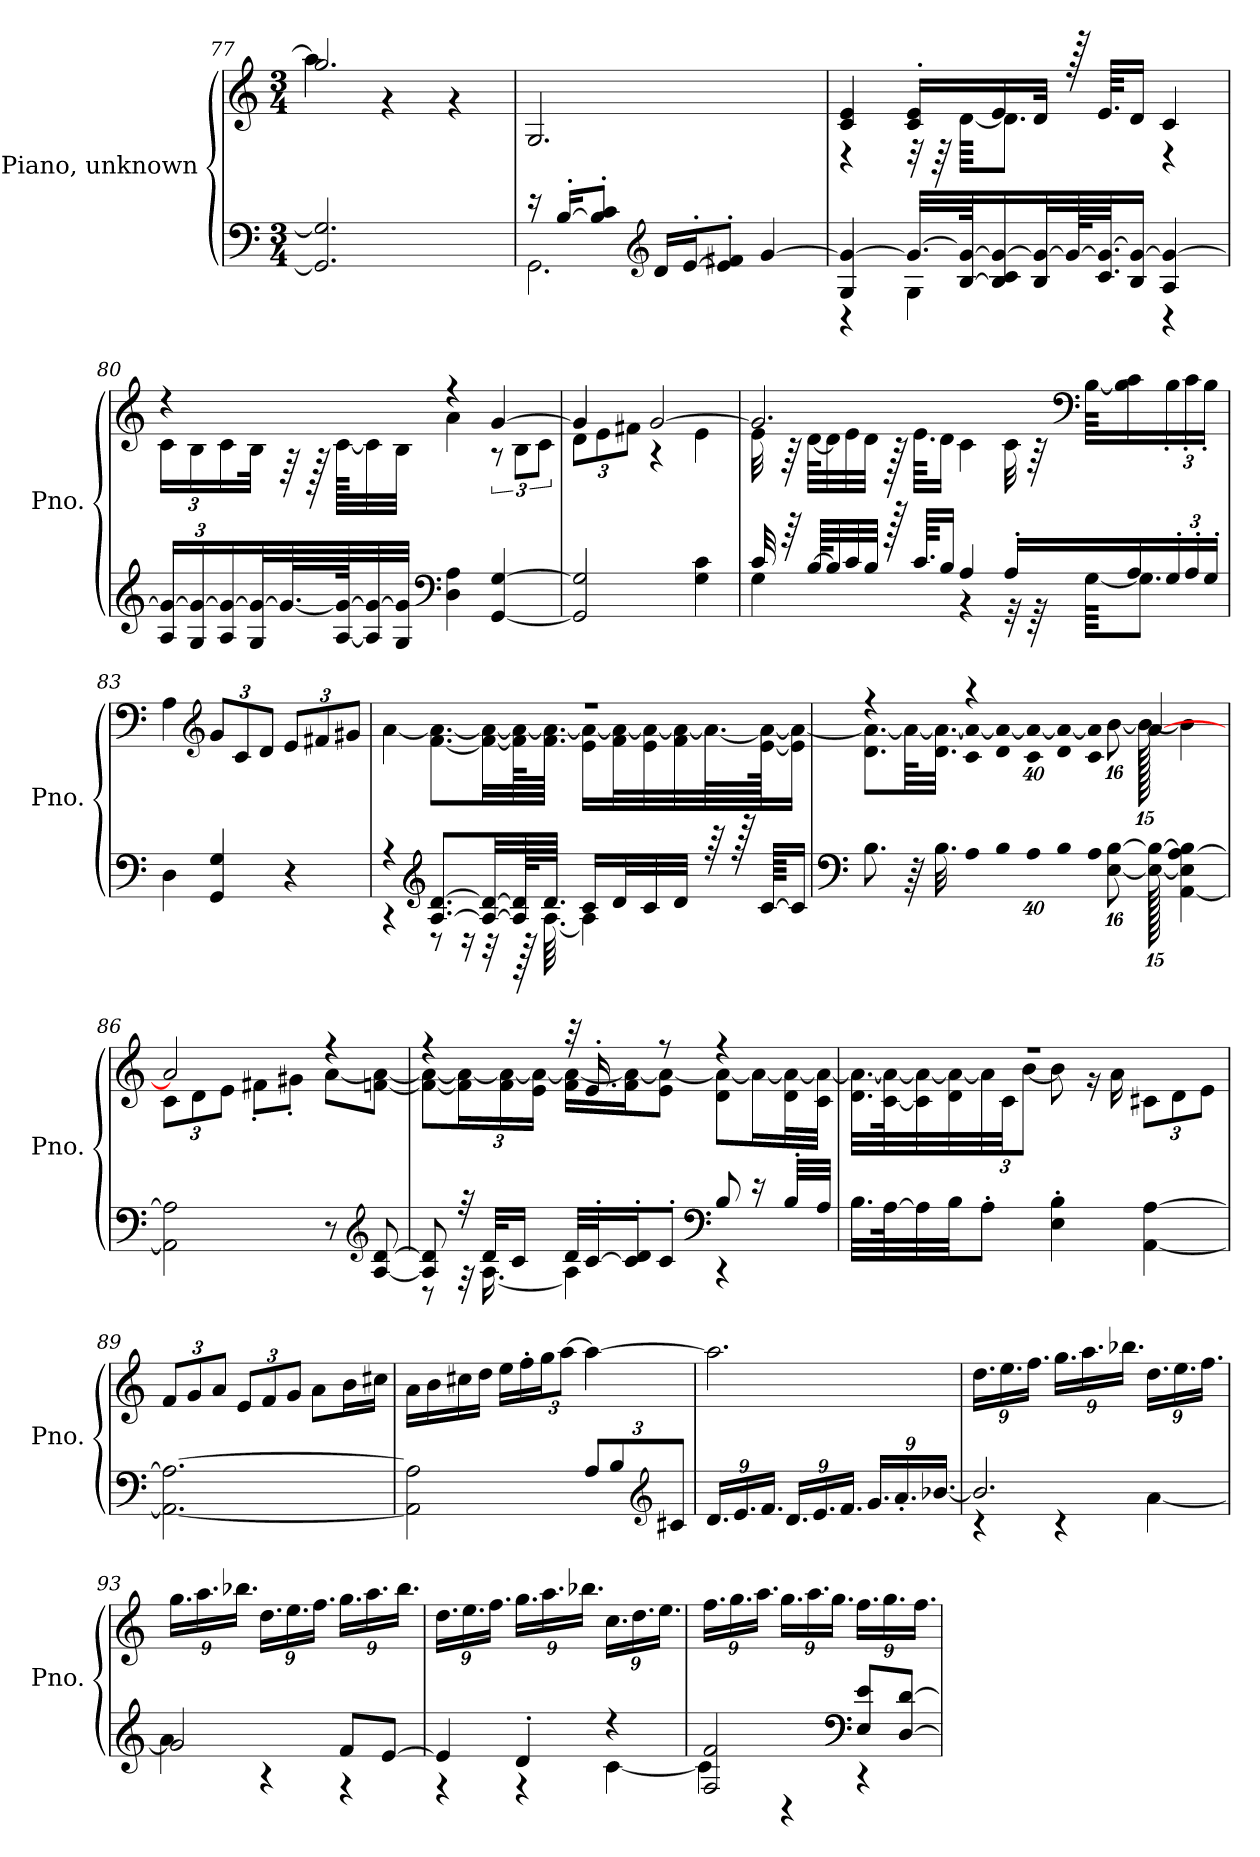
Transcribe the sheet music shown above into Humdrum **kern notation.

**kern	**kern
*part1	*part1
*staff2	*staff1
*I"Piano, unknown	*
*I'Pno.	*
!!LO:LB:g=z
*clefF4	*clefG2
*k[]	*k[]
*M3/4	*M3/4
=77	=77
*	*^
2.GG/] 2.G/]	2.gg/	4aa\]
.	.	4r
.	.	4r
*	*v	*v
=78	=78
*^	*
16r	2.GG\	2.G/
[16B'/KL	.	.
8B/]' 8c/'J	.	.
*clefG2	*	*
16d/LL	.	.
[16e'/J	.	.
8e/]' 8f#X/'J	.	.
[4g/	.	.
=79	=79	=79
*	*	*^
4G/ 4g/_	4r	4c/ 4e/	4r
32.g/LLL_	4G\	16c/' 16e/'LL	32r
.	.	.	64r
[64B/ 64g/_JK	.	.	[64d\KKKL
16B/] 16c/ 16g/_	.	16e/	8.d\J]
32B/ 32g/_L	.	32d/JJk	.
128g/KL_	.	128r	.
64.c/ 64.g/_JJ	.	64.e/KKLL	.
16B/ 16g/_JJ	.	16d/JJ	.
4A/ 4g/_	4r	4c/	4r
*v	*v	*	*
!!LO:LB:g=z	!!
=80	=80	=80
*Xbrackettup	*	*Xbrackettup
24A/ 24g/_LL	4r	24c\LL
24G/ 24g/_	.	24B\
24A/ 24g/_	.	24c\
32G/ 32g/_L	.	32B\JJk
64.g/L_	.	64r
.	.	128r
[128A/ 128g/_JK	.	[128c\KKLLL
32A/] 32g/_	.	32c\]
32G/ 32g/]JJJ	.	32B\JJJ
*clefF4	*	*
4D\ 4A\	4r	4a\
*	*	*brackettup
[4GG/ [4G/	[4g/	12r
.	.	12B\L
.	.	12c\J
=81	=81	=81
*	*	*Xbrackettup
2GG/] 2G/]	4g/]	12d\L
.	.	12e\
.	.	12f#X\J
.	[2g/	4r
4G\ 4c\	.	4e\
!!LO:LB:g=z	!!
=82	=82	=82
*^	*	*
32c/	4G\	2.g/]	32e\
64r	.	.	64r
[64B/KLLL	.	.	[64d\KLLL
32B/]	.	.	32d\]
32c/	.	.	32e\
32B/JJJ	.	.	32d\JJJ
128r	.	.	128r
64.c/KKLL	.	.	64.e\KKLL
16B/JJ	.	.	16d\JJ
4A/	4r	.	4c\
16A'/LL	32r	.	32c\
.	64r	.	64r
*	*	*clefF4	*
.	[64G\KKKL	.	[64B\KKLL
16A/	8.G\J]	.	16B\] 16c\
24G'/	.	.	24B'\
24A'/	.	.	24c'\
24G'/JJ	.	.	24B'\JJ
*v	*v	*	*
*	*v	*v
=83	=83
4D\	4A\
*	*clefG2
4GG/ 4G/	12g/L
.	12c/
.	12d/J
4r	12e/L
.	12f#X/
.	12g#X/J
!!LO:PB:g=z
=84	=84
*^	*^
4r	4r	2.r	[4a\
*clefG2	*	*	*
[8.A/ [8.d/L	8r	.	[8.f\ 8.a\_L
.	16r	.	.
32A/_ 32d/_LL	32r	.	32f\_ 32a\_LL
128A/] 128d/]KL	128r	.	128f\] 128a\_KL
64.d/JJJJ	[64.A\	.	64.f\ 64.a\_JJJJ
16c/LL	4A\]	.	16e\ 16a\_LL
32d/L	.	.	32f\ 32a\_L
32c/	.	.	32e\ 32a\_
32d/JJJ	.	.	32f\ 32a\_
64r	.	.	64.a\L_
128r	.	.	.
[128c/KKKLL	.	.	[128e\ 128a\_JJK
16c/JJ]	.	.	16e\] 16a\_JJ
*v	*v	*	*
=85	=85	=85
*clefF4	*	*
8.B\	4r	8.d\ 8.a\_L
64r	.	64a\KLL_
32.B\	.	32.d\ 32.a\_JJJ
!LO:N:vis=32	!	!LO:N:vis=32
640%23A\LLL	4r	640%23c\ 640%23a\_LLL
!LO:N:vis=32	!	!LO:N:vis=32
640%23B\	.	640%23d\ 640%23a\_
!LO:N:vis=32	!	!LO:N:vis=32
640%23A\	.	640%23c\ 640%23a\_
!LO:N:vis=32	!	!LO:N:vis=32
640%23B\	.	640%23d\ 640%23a\_
!LO:N:vis=32	!	!LO:N:vis=32
640%23A\J	.	640%23c\ 640%23a\]J
[128%9E\ [128%9B\	.	[128%9b\
960E\_ 960B\_	[4a/	960b\_
[4AA\ 4E\] [4A\ 4B\]	.	4b\]
.	960ryy	.
!!LO:LB:g=z	!!
=86	=86	=86
2AA\] 2A\]	2a/]	12c\L
.	.	12d\
.	.	12e\J
.	.	8f#X'\L
.	.	8g#X'\J
8r	4r	[8a\L
*clefG2	*	*
[8A/ [8d/	.	[8fn\ 8a\_J
=87	=87	=87
*^	*	*
8A/] 8d/]	8r	4r	8f\_ 8a\_L
32r	32r	.	24f\] 24a\_L
32d/KLL	[16.A\	.	.
.	.	.	24f\ 24a\_
16c/JJ	.	.	.
.	.	.	24e\ 24a\_JJ
32d/LLL	4A\]	32r	16f\ 16a\_LL
[32c'/J	.	16.e'/	.
16c/]' 16d/'J	.	.	16f\ 16a\_J
8c'/J	.	8r	8e\ 8a\_J
*clefF4	*	*	*
8B/	4r	4r	8d\ 8a\_L
16r	.	.	16a\L_
32B'/LLL	.	.	32d\ 32a\_L
32A/JJJ	.	.	32c\ 32a\_JJJ
*v	*v	*	*
!!LO:LB:g=z	!!
=88	=88	=88
32.B\LLL	2.r	32.d\ 32.a\_LLL
[64A\K	.	[64c\ 64a\_K
32A\]	.	32c\] 32a\_
32B\JJ	.	32d\ 32a\_
8A'\J	.	48a\]
.	.	48c\JJ
.	.	[12b\J
4E\' 4B\'	.	8b\]
.	.	16r
.	.	16a\
[4AA\ [4A\	.	12c#X\L
.	.	12d\
.	.	12e\J
*	*v	*v
=89	=89
2.AA\_ 2.A\_	12f/L
.	12g/
.	12a/J
.	12e/L
.	12f/
.	12g/J
.	8a\L
.	16b\L
.	16cc#X\JJ
=90	=90
2AA\] 2A\]	16a\LL
.	16b\
.	16cc#X\
.	16dd\JJ
.	16ee\LL
.	16ff'\
.	24gg\J
.	[12aa\J
12A/L	4aa\_
12B/	.
*clefG2	*
12c#X/J	.
!!LO:LB:g=z
=91	=91
18.d/LL	2.aa\]
18.e/	.
18.f/JJ	.
18.d/LL	.
18.e/	.
18.f/JJ	.
18.g/LL	.
18.a'/	.
[18.b-X/JJ	.
=92	=92
*^	*
2.b-/]	4r	18.dd\LL
.	.	18.ee\
.	.	18.ff\JJ
.	4r	18.gg\LL
.	.	18.aa\
.	.	18.bb-X\JJ
.	[4a\	18.dd\LL
.	.	18.ee\
.	.	18.ff\JJ
=93	=93	=93
2g/	4a\]	18.gg\LL
.	.	18.aa\
.	.	18.bb-X\JJ
.	4r	18.dd\LL
.	.	18.ee\
.	.	18.ff\JJ
8f/L	4r	18.gg\LL
.	.	18.aa\
[8e/J	.	.
.	.	18.bb-\JJ
!!LO:LB:g=z
=94	=94	=94
4e/]	4r	18.dd\LL
.	.	18.ee\
.	.	18.ff\JJ
4d'/	4r	18.gg\LL
.	.	18.aa\
.	.	18.bb-X\JJ
4r	[4c\	18.cc\LL
.	.	18.dd\
.	.	18.ee\JJ
=95	=95	=95
2F/ 2f/	4c\]	18.ff\LL
.	.	18.gg\
.	.	18.aa\JJ
.	4r	18.gg\LL
.	.	18.aa\
.	.	18.gg\JJ
*clefF4	*	*
8E/ 8e/L	4r	18.ff\LL
.	.	18.gg\
[8D/ [8d/J	.	.
.	.	18.ff\JJ
*v	*v	*
=	=
*-	*-
